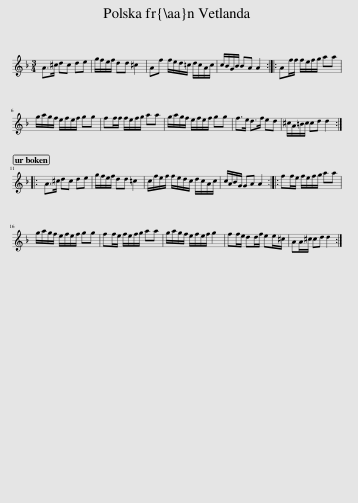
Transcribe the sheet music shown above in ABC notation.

X:1
L:1/8
M:3/4
I:linebreak $
K:Dmin
V:1 treble
V:1
 A>^c dc de | g/f/e/f/ dd ^c2 | Af f/e/d/=c/ d/c/A/c/ | c/B/G/B/ BA A2 :: Af/f/ f/e/f/g/ aa |$ %5
 g/a/g/f/ e/f/e/f/ gg | ff/f/ f/e/f/g/ aa | g/a/g/f/ e/f/e/f/ gg | f>e d>f ed | ^c/A/=B/c/ cd d2 ::$ %10
 A>^c dc de | g/f/e/f/ dd =c2 | c/f/e/f/ f/e/d/c/ d/c/A/c/ | c/A/B/G/ GA A2 :: ff/e/ f/e/f/g/ aa |$ %15
 g/a/g/f/ e/f/e/f/ gg | ff/e/ f/e/f/g/ aa | g/a/g/f/ e/f/e/f/ g2 | ff/e/ dd/f/ ee/^c/ | AA/^c/ cd d2 :| %20
